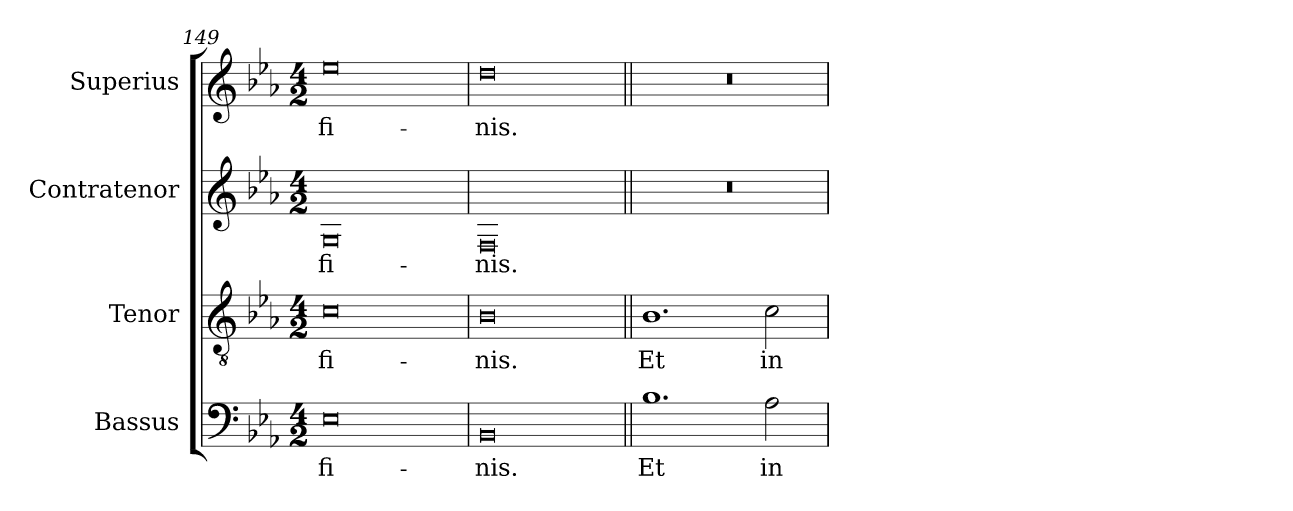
**kern	**text	**kern	**text	**kern	**text	**kern	**text
*part4	*part4	*part3	*part3	*part2	*part2	*part1	*part1
*staff4	*staff4	*staff3	*staff3	*staff2	*staff2	*staff1	*staff1
*I"Bassus	*	*I"Tenor	*	*I"Contratenor	*	*I"Superius	*
*I'B.	*	*I'T.	*	*	*	*	*
*clefF4	*	*clefGv2	*	*clefG2	*	*clefG2	*
*	*	*ITrd7c12	*	*ITrd7c12	*	*	*
*k[b-e-a-]	*	*k[b-e-a-]	*	*k[b-e-a-]	*	*k[b-e-a-]	*
*E-:	*	*E-:	*	*E-:	*	*E-:	*
*M4/2	*	*M4/2	*	*M4/2	*	*M4/2	*
=149	=149	=149	=149	=149	=149	=149	=149
!	!LO:LY:b:color=#000000	!	!	!	!	!	!
!	!	!	!LO:LY:b:color=#000000	!	!	!	!
!	!	!	!	!	!LO:LY:b:color=#000000	!	!
!	!	!	!	!	!	!	!LO:LY:b:color=#000000
0E-i	fi-	0Ci	fi-	0GGi	fi-	0ee-i	fi-
=150	=150	=150	=150	=150	=150	=150	=150
!	!LO:LY:b:color=#000000	!	!	!	!	!	!
!	!	!	!LO:LY:b:color=#000000	!	!	!	!
!	!	!	!	!	!LO:LY:b:color=#000000	!	!
!	!	!	!	!	!	!	!LO:LY:b:color=#000000
0BB-i	-nis.	0BB-i	-nis.	0FFi	-nis.	0ddi	-nis.
!!LO:LB:g=z
=151||	=151||	=151||	=151||	=151||	=151||	=151||	=151||
!	!LO:LY:b:color=#000000	!	!	!	!	!	!
!	!	!	!LO:LY:b:color=#000000	!LO:N:vis=1	!	!LO:N:vis=1	!
1.B-i	Et	1.BB-i	Et	0r	.	0r	.
!	!LO:LY:b:color=#000000	!	!	!	!	!	!
!	!	!	!LO:LY:b:color=#000000	!	!	!	!
2A-i\	in	2Ci\	in	.	.	.	.
=	=	=	=	=	=	=	=
*-	*-	*-	*-	*-	*-	*-	*-
